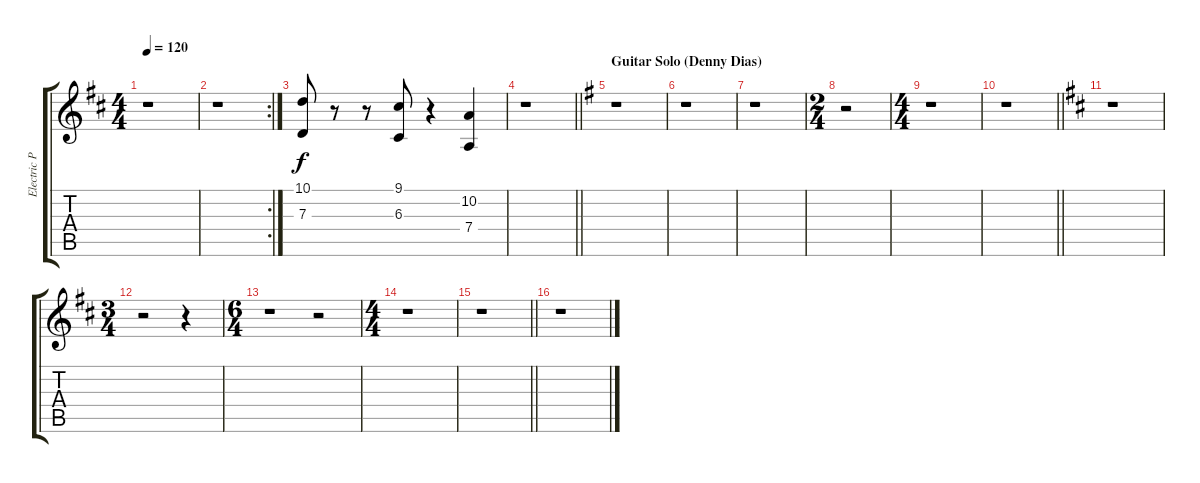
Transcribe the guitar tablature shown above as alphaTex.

\track ("Electric Piano" "Electric P") {instrument electricgrandpiano}
\staff {score tabs}
\tuning (E4 B3 G3 D3 A2 E2) {hide}
\ts (4 4)
\tempo 120
\clef g2
\ks d
r.1{dy f} |
\rc 2
r.1 |
(10.1 7.3).8 r.8 r.8 (9.1 6.3).8 r.4 (10.2 7.4).4 |
\barLineRight lightlight
r.1 |
\section ("" "Guitar Solo (Denny Dias)")
\ks g
r.1 |
r.1 |
r.1 |
\ts (2 4)
r.2 |
\ts (4 4)
r.1 |
\barLineRight lightlight
r.1 |
\ks d
r.1 |
\ts (3 4)
r.2 r.4 |
\ts (6 4)
r.1 r.2 |
\ts (4 4)
r.1 |
\barLineRight lightlight
r.1 |
r.1
